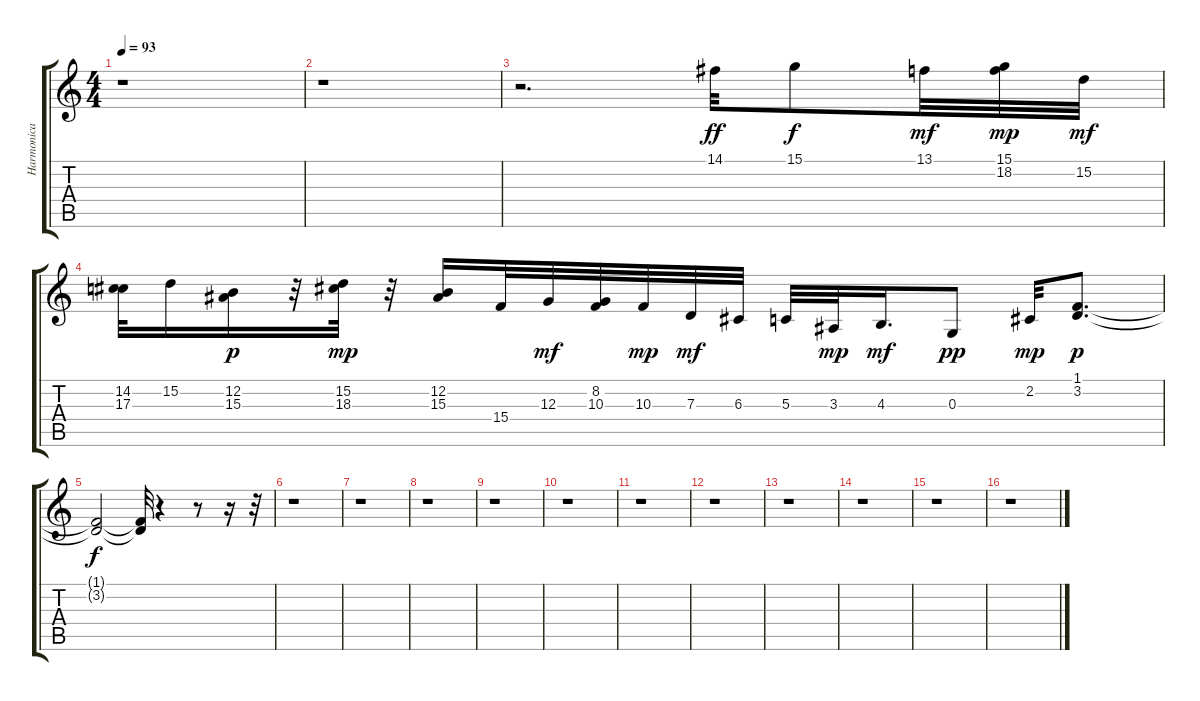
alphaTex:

\track ("Harmonica" "Harmonica") {instrument harmonica}
\staff {score tabs}
\tuning (E4 B3 G3 D3 A2 E2) {hide}
\ts (4 4)
\tempo 93
\clef g2
\ks c
r.1{dy f} |
r.1 |
r.2{d} 14.1.32{dy ff} 15.1.8{dy f} 13.1.32{dy mf} (15.1 18.2).32{dy mp} 15.2.32{dy mf} |
(14.2 17.3).32 15.2.16 (12.2 15.3).16{dy p} r.32 (15.2 18.3).32{dy mp} r.32 (12.2 15.3).16 15.4.32 12.3.32{dy mf} (8.2 10.3).32 10.3.32{dy mp} 7.3.32{dy mf} 6.3.32 5.3.32 3.3.32{dy mp} 4.3.16{d dy mf} 0.3.8{dy pp} 2.2.32{dy mp} (1.1 3.2).8{d dy p} |
(1.1{t} 3.2{t}).2{dy f} (1.1{t} 3.2{t}).32 r.4 r.8 r.16 r.32 |
r.1 |
r.1 |
r.1 |
r.1 |
r.1 |
r.1 |
r.1 |
r.1 |
r.1 |
r.1 |
r.1
